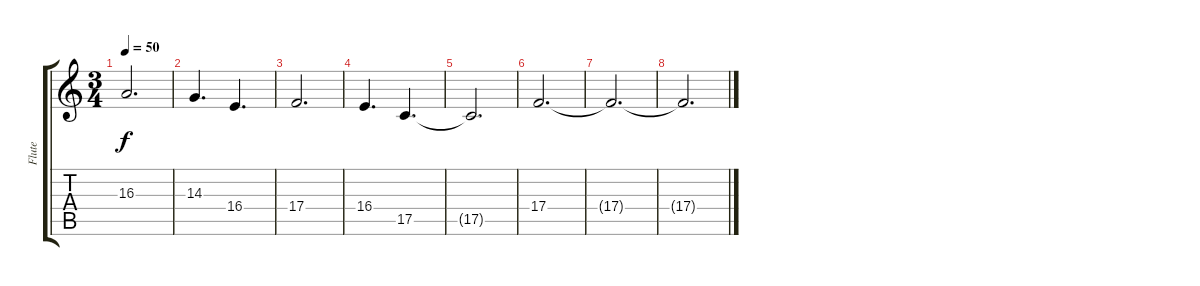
\track ("Flute" "Flute") {instrument shakuhachi}
\staff {score tabs}
\tuning (D4 A3 F3 C3 G2 D2) {hide}
\ts (3 4)
\tempo 50
\clef g2
\ks c
16.3.2{d dy f} |
14.3.4{d} 16.4.4{d} |
17.4.2{d} |
16.4.4{d} 17.5.4{d} |
17.5{t}.2{d} |
17.4.2{d volume 1} |
17.4{t}.2{d} |
17.4{t}.2{d}
